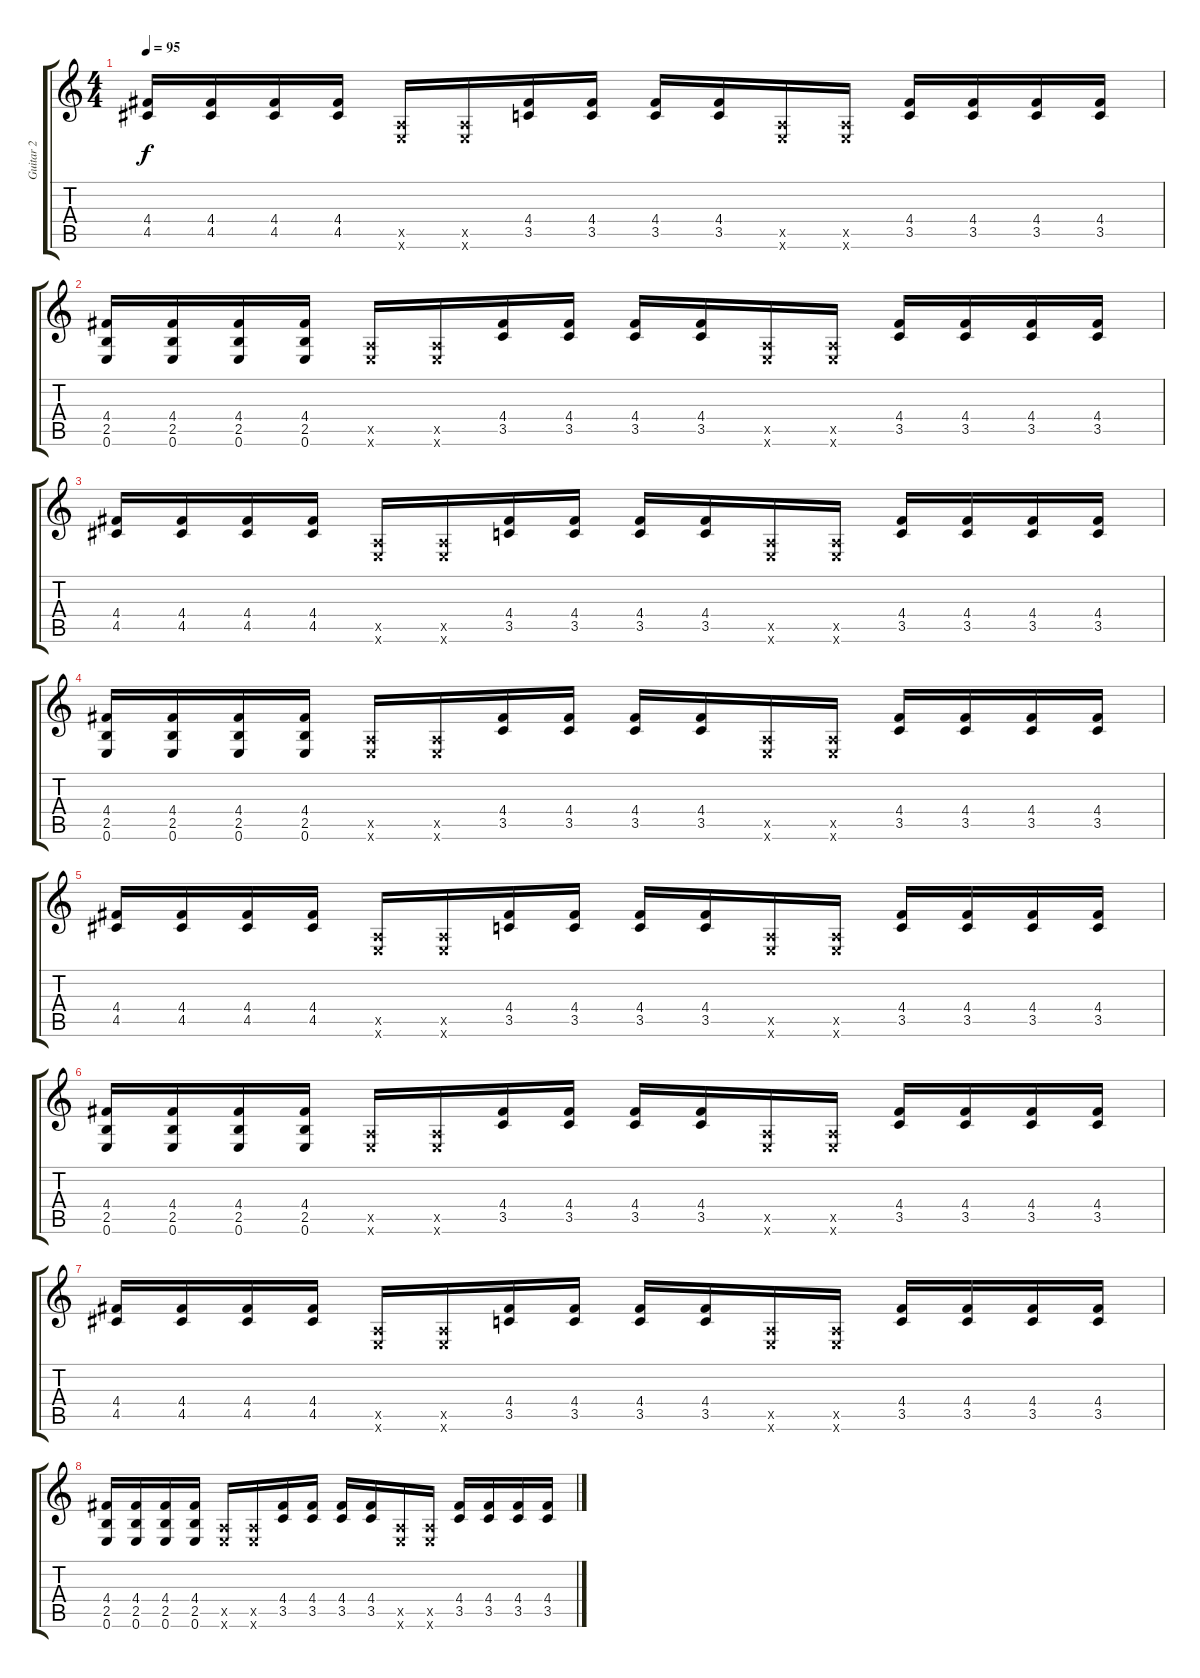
\track ("Guitar 2" "Guitar 2") {instrument distortionguitar}
\staff {score tabs}
\tuning (E4 B3 G3 D3 A2 E2) {hide}
\ts (4 4)
\tempo 95
\clef g2
\ks c
(4.4 4.5).16{dy f} (4.4 4.5).16 (4.4 4.5).16 (4.4 4.5).16 (0.5{x} 0.6{x}).16 (0.5{x} 0.6{x}).16 (4.4 3.5).16 (4.4 3.5).16 (4.4 3.5).16 (4.4 3.5).16 (0.5{x} 0.6{x}).16 (0.5{x} 0.6{x}).16 (4.4 3.5).16 (4.4 3.5).16 (4.4 3.5).16 (4.4 3.5).16 |
(4.4 2.5 0.6).16 (4.4 2.5 0.6).16 (4.4 2.5 0.6).16 (4.4 2.5 0.6).16 (0.5{x} 0.6{x}).16 (0.5{x} 0.6{x}).16 (4.4 3.5).16 (4.4 3.5).16 (4.4 3.5).16 (4.4 3.5).16 (0.5{x} 0.6{x}).16 (0.5{x} 0.6{x}).16 (4.4 3.5).16 (4.4 3.5).16 (4.4 3.5).16 (4.4 3.5).16 |
(4.4 4.5).16 (4.4 4.5).16 (4.4 4.5).16 (4.4 4.5).16 (0.5{x} 0.6{x}).16 (0.5{x} 0.6{x}).16 (4.4 3.5).16 (4.4 3.5).16 (4.4 3.5).16 (4.4 3.5).16 (0.5{x} 0.6{x}).16 (0.5{x} 0.6{x}).16 (4.4 3.5).16 (4.4 3.5).16 (4.4 3.5).16 (4.4 3.5).16 |
(4.4 2.5 0.6).16 (4.4 2.5 0.6).16 (4.4 2.5 0.6).16 (4.4 2.5 0.6).16 (0.5{x} 0.6{x}).16 (0.5{x} 0.6{x}).16 (4.4 3.5).16 (4.4 3.5).16 (4.4 3.5).16 (4.4 3.5).16 (0.5{x} 0.6{x}).16 (0.5{x} 0.6{x}).16 (4.4 3.5).16 (4.4 3.5).16 (4.4 3.5).16 (4.4 3.5).16 |
(4.4 4.5).16 (4.4 4.5).16 (4.4 4.5).16 (4.4 4.5).16 (0.5{x} 0.6{x}).16 (0.5{x} 0.6{x}).16 (4.4 3.5).16 (4.4 3.5).16 (4.4 3.5).16 (4.4 3.5).16 (0.5{x} 0.6{x}).16 (0.5{x} 0.6{x}).16 (4.4 3.5).16 (4.4 3.5).16 (4.4 3.5).16 (4.4 3.5).16 |
(4.4 2.5 0.6).16 (4.4 2.5 0.6).16 (4.4 2.5 0.6).16 (4.4 2.5 0.6).16 (0.5{x} 0.6{x}).16 (0.5{x} 0.6{x}).16 (4.4 3.5).16 (4.4 3.5).16 (4.4 3.5).16 (4.4 3.5).16 (0.5{x} 0.6{x}).16 (0.5{x} 0.6{x}).16 (4.4 3.5).16 (4.4 3.5).16 (4.4 3.5).16 (4.4 3.5).16 |
(4.4 4.5).16 (4.4 4.5).16 (4.4 4.5).16 (4.4 4.5).16 (0.5{x} 0.6{x}).16 (0.5{x} 0.6{x}).16 (4.4 3.5).16 (4.4 3.5).16 (4.4 3.5).16 (4.4 3.5).16 (0.5{x} 0.6{x}).16 (0.5{x} 0.6{x}).16 (4.4 3.5).16 (4.4 3.5).16 (4.4 3.5).16 (4.4 3.5).16 |
(4.4 2.5 0.6).16 (4.4 2.5 0.6).16 (4.4 2.5 0.6).16 (4.4 2.5 0.6).16 (0.5{x} 0.6{x}).16 (0.5{x} 0.6{x}).16 (4.4 3.5).16 (4.4 3.5).16 (4.4 3.5).16 (4.4 3.5).16 (0.5{x} 0.6{x}).16 (0.5{x} 0.6{x}).16 (4.4 3.5).16 (4.4 3.5).16 (4.4 3.5).16 (4.4 3.5).16
